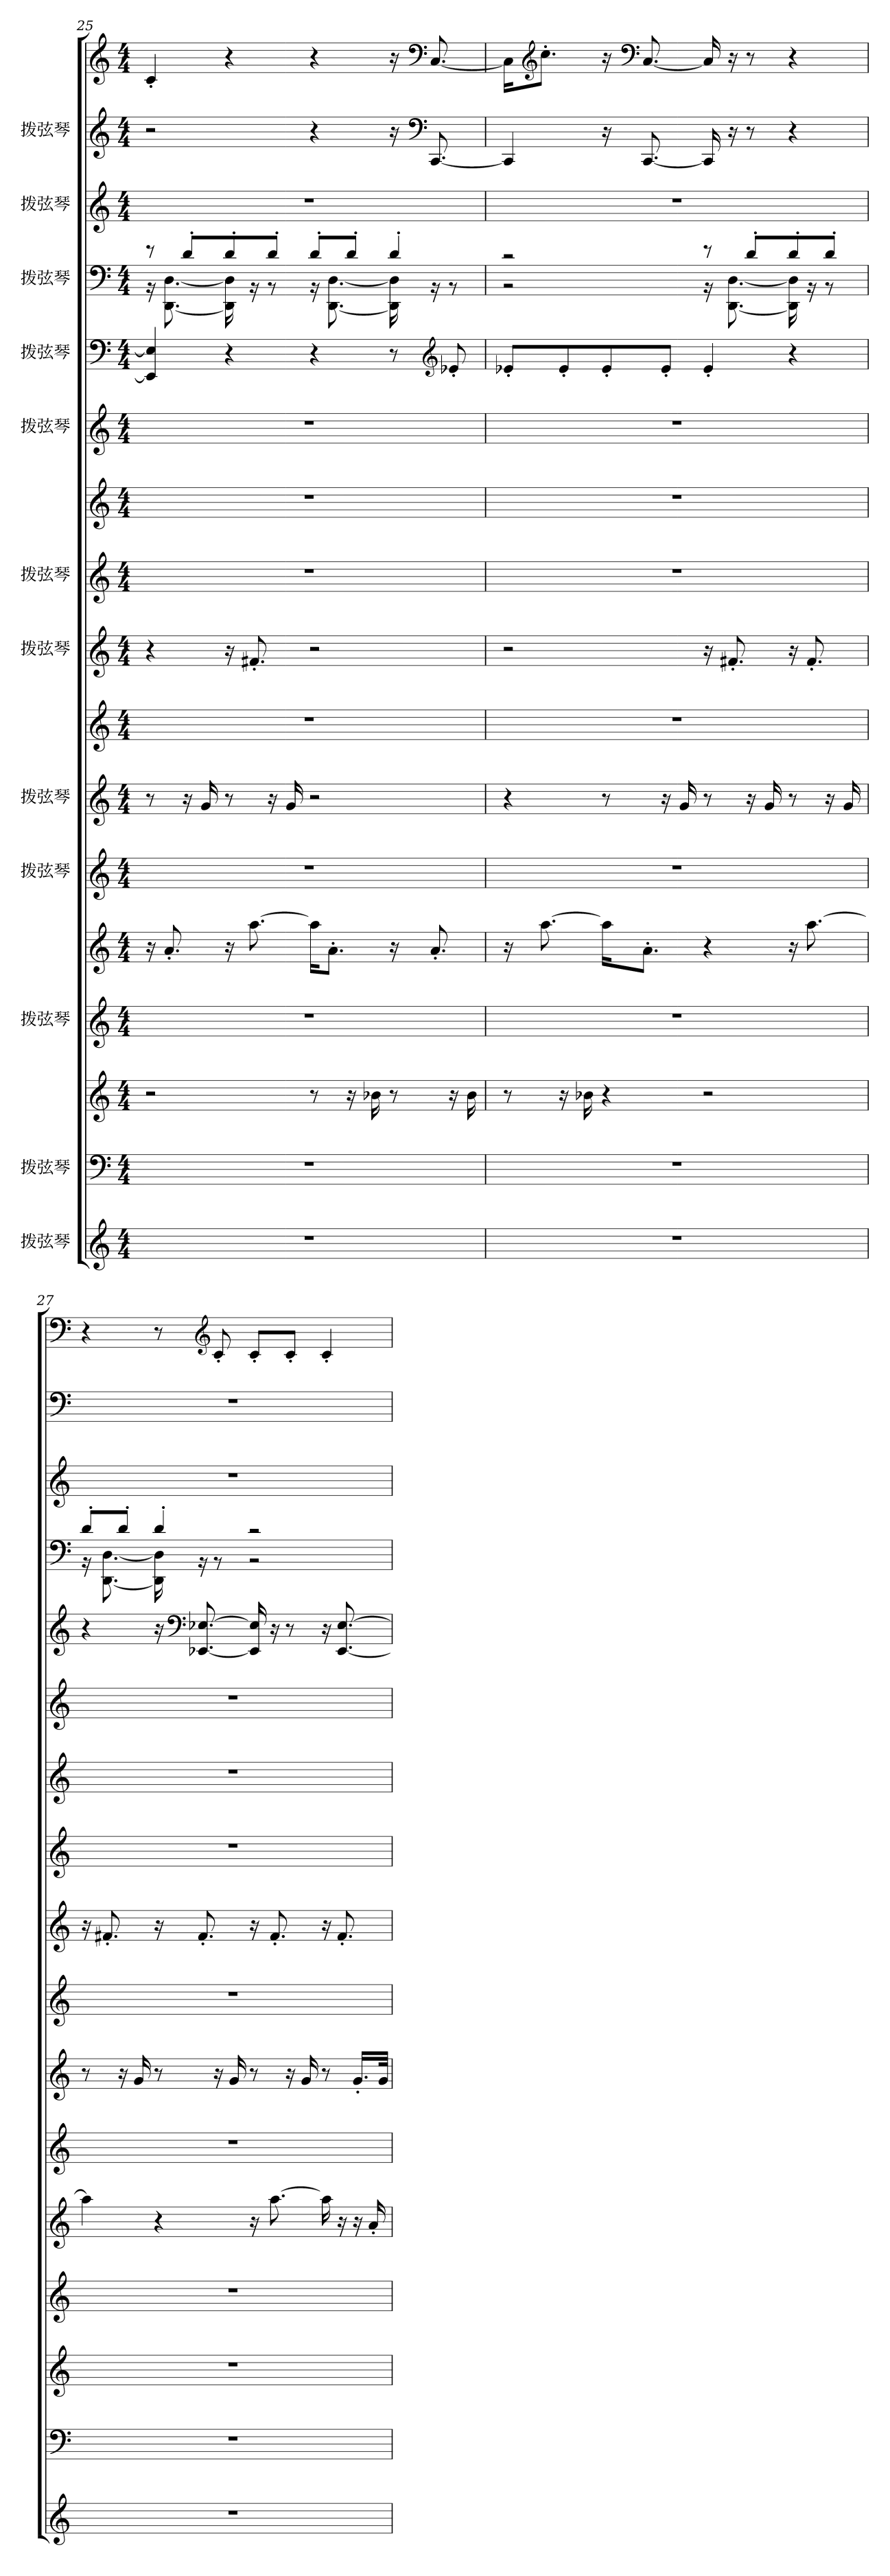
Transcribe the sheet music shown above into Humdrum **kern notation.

**kern	**kern	**kern	**kern	**kern	**kern	**kern	**kern	**kern	**kern	**kern	**kern	**kern	**kern	**kern	**kern	**kern
*part12	*part11	*part11	*part10	*part10	*part9	*part8	*part8	*part7	*part6	*part6	*part5	*part4	*part3	*part2	*part1	*part1
*staff17	*staff16	*staff15	*staff14	*staff13	*staff12	*staff11	*staff10	*staff9	*staff8	*staff7	*staff6	*staff5	*staff4	*staff3	*staff2	*staff1
*I"拨弦琴	*I"拨弦琴	*	*I"拨弦琴	*	*I"拨弦琴	*I"拨弦琴	*	*I"拨弦琴	*I"拨弦琴	*	*I"拨弦琴	*I"拨弦琴	*I"拨弦琴	*I"拨弦琴	*I"拨弦琴	*
!!LO:PB:g=z
*clefG2	*clefF4	*clefG2	*clefG2	*clefG2	*clefG2	*clefG2	*clefG2	*clefG2	*clefG2	*clefG2	*clefG2	*clefF4	*clefF4	*clefG2	*clefG2	*clefG2
*k[]	*k[]	*k[]	*k[]	*k[]	*k[]	*k[]	*k[]	*k[]	*k[]	*k[]	*k[]	*k[]	*k[]	*k[]	*k[]	*k[]
*M4/4	*M4/4	*M4/4	*M4/4	*M4/4	*M4/4	*M4/4	*M4/4	*M4/4	*M4/4	*M4/4	*M4/4	*M4/4	*M4/4	*M4/4	*M4/4	*M4/4
=25	=25	=25	=25	=25	=25	=25	=25	=25	=25	=25	=25	=25	=25	=25	=25	=25
*	*	*	*	*	*	*	*	*	*	*	*	*	*^	*	*	*
1r	1r	2r	1r	16r	1r	8r	1r	4r	1r	1r	1r	4EE-/] 4E-/]	8r	16r	1r	2r	4c'/
.	.	.	.	8.a'/	.	.	.	.	.	.	.	.	.	[8.DD\ [8.D\	.	.	.
.	.	.	.	.	.	16r	.	.	.	.	.	.	8d'/L	.	.	.	.
.	.	.	.	.	.	16g/	.	.	.	.	.	.	.	.	.	.	.
.	.	.	.	16r	.	8r	.	16r	.	.	.	4r	8d'/	16DD\] 16D\]	.	.	4r
.	.	.	.	[8.aa\	.	.	.	8.f#X'/	.	.	.	.	.	16r	.	.	.
.	.	.	.	.	.	16r	.	.	.	.	.	.	8d'/J	8r	.	.	.
.	.	.	.	.	.	16g/	.	.	.	.	.	.	.	.	.	.	.
.	.	8r	.	16aa\KL]	.	2r	.	2r	.	.	.	4r	8d'/L	16r	.	4r	4r
.	.	.	.	8.a'\J	.	.	.	.	.	.	.	.	.	[8.DD\ [8.D\	.	.	.
.	.	16r	.	.	.	.	.	.	.	.	.	.	8d'/J	.	.	.	.
.	.	16b-X\	.	.	.	.	.	.	.	.	.	.	.	.	.	.	.
.	.	8r	.	16r	.	.	.	.	.	.	.	8r	4d'/	16DD\] 16D\]	.	16r	16r
*	*	*	*	*	*	*	*	*	*	*	*	*	*	*	*	*clefF4	*clefF4
.	.	.	.	8.a'/	.	.	.	.	.	.	.	.	.	16r	.	[8.CC/	[8.C/
*	*	*	*	*	*	*	*	*	*	*	*	*clefG2	*	*	*	*	*
.	.	16r	.	.	.	.	.	.	.	.	.	8e-X'/	.	8r	.	.	.
.	.	16b-\	.	.	.	.	.	.	.	.	.	.	.	.	.	.	.
=26	=26	=26	=26	=26	=26	=26	=26	=26	=26	=26	=26	=26	=26	=26	=26	=26	=26
1r	1r	8r	1r	16r	1r	4r	1r	2r	1r	1r	1r	8e-X'/L	2r	2r	1r	4CC/]	16C\KL]
*	*	*	*	*	*	*	*	*	*	*	*	*	*	*	*	*	*clefG2
.	.	.	.	[8.aa\	.	.	.	.	.	.	.	.	.	.	.	.	8.cc'\J
.	.	16r	.	.	.	.	.	.	.	.	.	8e-'/	.	.	.	.	.
.	.	16b-X\	.	.	.	.	.	.	.	.	.	.	.	.	.	.	.
.	.	4r	.	16aa\KL]	.	8r	.	.	.	.	.	8e-'/	.	.	.	16r	16r
*	*	*	*	*	*	*	*	*	*	*	*	*	*	*	*	*	*clefF4
.	.	.	.	8.a'\J	.	.	.	.	.	.	.	.	.	.	.	[8.CC/	[8.C/
.	.	.	.	.	.	16r	.	.	.	.	.	8e-'/J	.	.	.	.	.
.	.	.	.	.	.	16g/	.	.	.	.	.	.	.	.	.	.	.
.	.	2r	.	4r	.	8r	.	16r	.	.	.	4e-'/	8r	16r	.	16CC/]	16C/]
.	.	.	.	.	.	.	.	8.f#X'/	.	.	.	.	.	[8.DD\ [8.D\	.	16r	16r
.	.	.	.	.	.	16r	.	.	.	.	.	.	8d'/L	.	.	8r	8r
.	.	.	.	.	.	16g/	.	.	.	.	.	.	.	.	.	.	.
.	.	.	.	16r	.	8r	.	16r	.	.	.	4r	8d'/	16DD\] 16D\]	.	4r	4r
.	.	.	.	[8.aa\	.	.	.	8.f#'/	.	.	.	.	.	16r	.	.	.
.	.	.	.	.	.	16r	.	.	.	.	.	.	8d'/J	8r	.	.	.
.	.	.	.	.	.	16g/	.	.	.	.	.	.	.	.	.	.	.
!!LO:PB:g=z
=27	=27	=27	=27	=27	=27	=27	=27	=27	=27	=27	=27	=27	=27	=27	=27	=27	=27
1r	1r	1r	1r	4aa\]	1r	8r	1r	16r	1r	1r	1r	4r	8d'/L	16r	1r	1r	4r
.	.	.	.	.	.	.	.	8.f#X'/	.	.	.	.	.	[8.DD\ [8.D\	.	.	.
.	.	.	.	.	.	16r	.	.	.	.	.	.	8d'/J	.	.	.	.
.	.	.	.	.	.	16g/	.	.	.	.	.	.	.	.	.	.	.
.	.	.	.	4r	.	8r	.	16r	.	.	.	16r	4d'/	16DD\] 16D\]	.	.	8r
*	*	*	*	*	*	*	*	*	*	*	*	*clefF4	*	*	*	*	*
.	.	.	.	.	.	.	.	8.f#'/	.	.	.	[8.EE-X/ [8.E-X/	.	16r	.	.	.
*	*	*	*	*	*	*	*	*	*	*	*	*	*	*	*	*	*clefG2
.	.	.	.	.	.	16r	.	.	.	.	.	.	.	8r	.	.	8c'/
.	.	.	.	.	.	16g/	.	.	.	.	.	.	.	.	.	.	.
.	.	.	.	16r	.	8r	.	16r	.	.	.	16EE-/] 16E-/]	2r	2r	.	.	8c'/L
.	.	.	.	[8.aa\	.	.	.	8.f#'/	.	.	.	16r	.	.	.	.	.
.	.	.	.	.	.	16r	.	.	.	.	.	8r	.	.	.	.	8c'/J
.	.	.	.	.	.	16g/	.	.	.	.	.	.	.	.	.	.	.
.	.	.	.	16aa\]	.	8r	.	16r	.	.	.	16r	.	.	.	.	4c'/
.	.	.	.	16r	.	.	.	8.f#'/	.	.	.	[8.EE-/ [8.E-/	.	.	.	.	.
.	.	.	.	16r	.	16.g'/LL	.	.	.	.	.	.	.	.	.	.	.
.	.	.	.	16a'/	.	.	.	.	.	.	.	.	.	.	.	.	.
.	.	.	.	.	.	32g/JJk	.	.	.	.	.	.	.	.	.	.	.
*	*	*	*	*	*	*	*	*	*	*	*	*	*v	*v	*	*	*
=	=	=	=	=	=	=	=	=	=	=	=	=	=	=	=	=
*-	*-	*-	*-	*-	*-	*-	*-	*-	*-	*-	*-	*-	*-	*-	*-	*-
